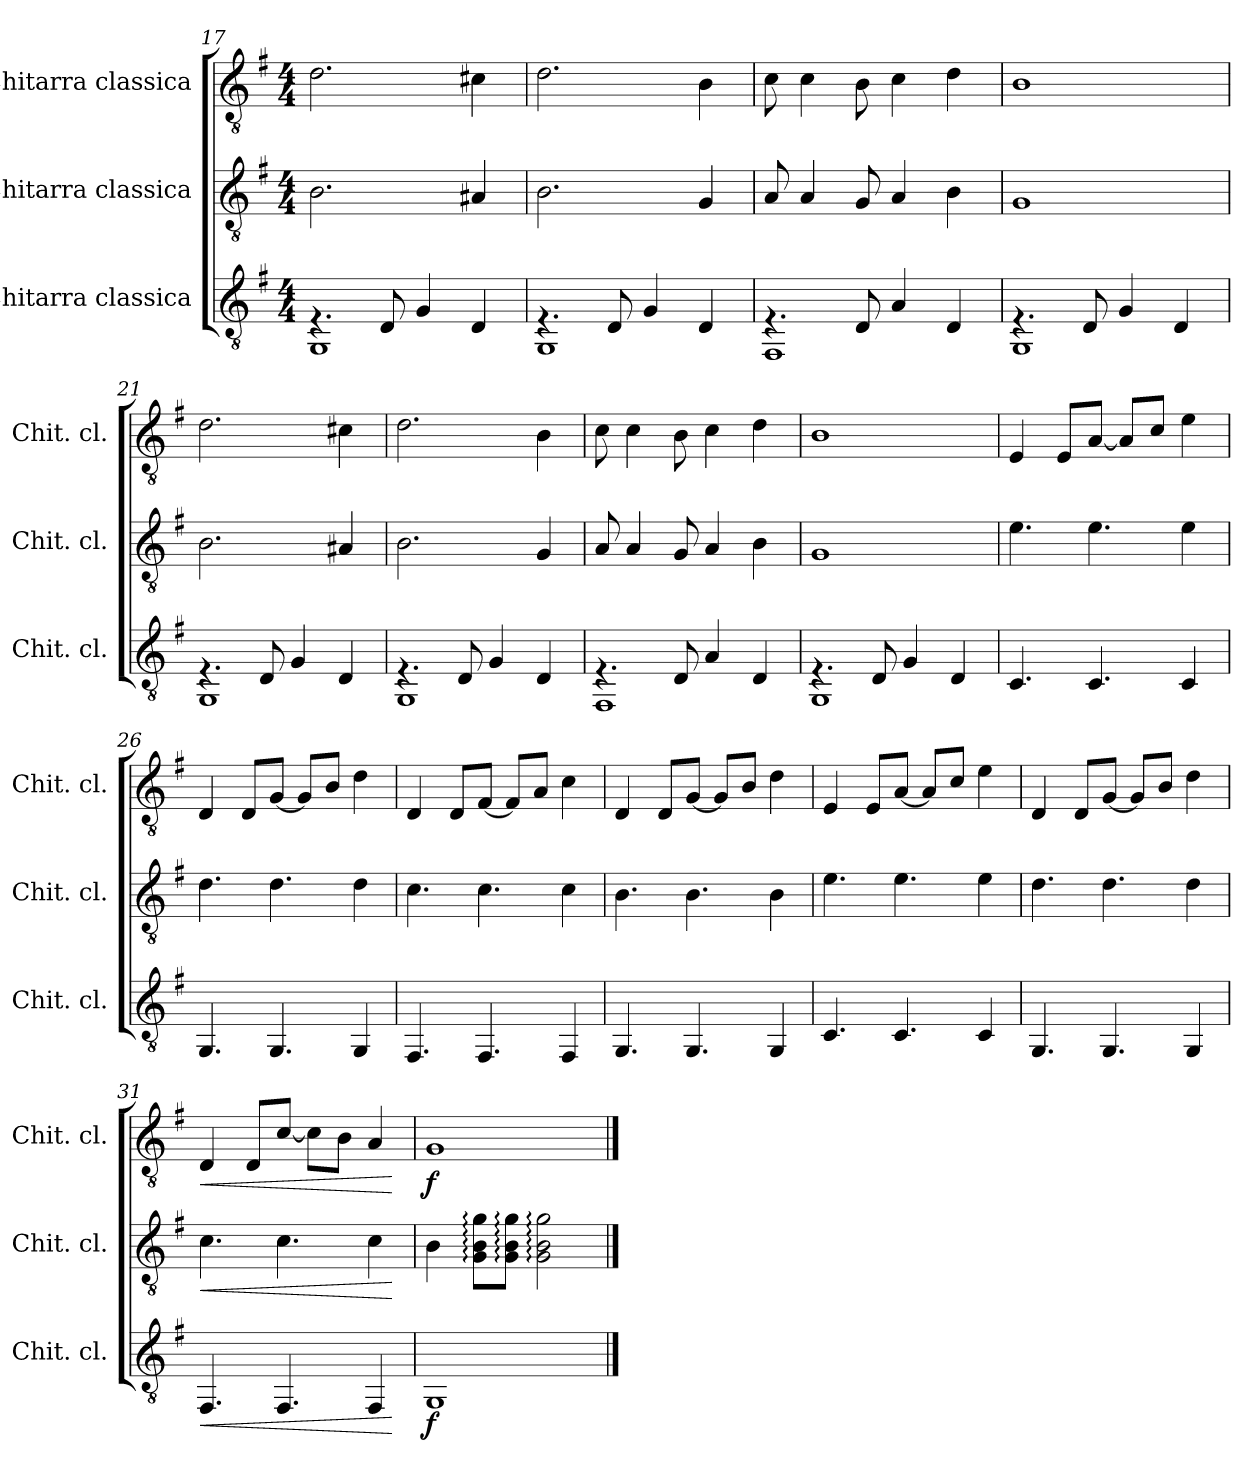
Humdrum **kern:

**kern	**dynam	**kern	**dynam	**kern	**dynam
*part3	*part3	*part2	*part2	*part1	*part1
*staff3	*staff3	*staff2	*staff2	*staff1	*staff1
*I"Chitarra classica	*	*I"Chitarra classica	*	*I"Chitarra classica	*
*I'Chit. cl.	*	*I'Chit. cl.	*	*I'Chit. cl.	*
*clefGv2	*	*clefGv2	*	*clefGv2	*
*k[f#]	*	*k[f#]	*	*k[f#]	*
*M4/4	*	*M4/4	*	*M4/4	*
=17	=17	=17	=17	=17	=17
*^	*	*	*	*	*
4.rE	1GG	.	2.B\	.	2.d\	.
8D/	.	.	.	.	.	.
4G/	.	.	.	.	.	.
4D/	.	.	4A#X/	.	4c#X\	.
=18	=18	=18	=18	=18	=18	=18
4.rE	1GG	.	2.B\	.	2.d\	.
8D/	.	.	.	.	.	.
4G/	.	.	.	.	.	.
4D/	.	.	4G/	.	4B\	.
!!LO:LB:g=z
=19	=19	=19	=19	=19	=19	=19
4.rE	1FF#	.	8A/	.	8c\	.
.	.	.	4A/	.	4c\	.
8D/	.	.	8G/	.	8B\	.
4A/	.	.	4A/	.	4c\	.
4D/	.	.	4B\	.	4d\	.
=20	=20	=20	=20	=20	=20	=20
4.rE	1GG	.	1G	.	1B	.
8D/	.	.	.	.	.	.
4G/	.	.	.	.	.	.
4D/	.	.	.	.	.	.
=21	=21	=21	=21	=21	=21	=21
4.rE	1GG	.	2.B\	.	2.d\	.
8D/	.	.	.	.	.	.
4G/	.	.	.	.	.	.
4D/	.	.	4A#X/	.	4c#X\	.
=22	=22	=22	=22	=22	=22	=22
4.rE	1GG	.	2.B\	.	2.d\	.
8D/	.	.	.	.	.	.
4G/	.	.	.	.	.	.
4D/	.	.	4G/	.	4B\	.
=23	=23	=23	=23	=23	=23	=23
4.rE	1FF#	.	8A/	.	8c\	.
.	.	.	4A/	.	4c\	.
8D/	.	.	8G/	.	8B\	.
4A/	.	.	4A/	.	4c\	.
4D/	.	.	4B\	.	4d\	.
=24	=24	=24	=24	=24	=24	=24
4.rE	1GG	.	1G	.	1B	.
8D/	.	.	.	.	.	.
4G/	.	.	.	.	.	.
4D/	.	.	.	.	.	.
*v	*v	*	*	*	*	*
!!LO:PB:g=z
=25	=25	=25	=25	=25	=25
4.C/	.	4.e\	.	4E/	.
.	.	.	.	8E/L	.
4.C/	.	4.e\	.	[8A/J	.
.	.	.	.	8A/L]	.
.	.	.	.	8c/J	.
4C/	.	4e\	.	4e\	.
=26	=26	=26	=26	=26	=26
4.GG/	.	4.d\	.	4D/	.
.	.	.	.	8D/L	.
4.GG/	.	4.d\	.	[8G/J	.
.	.	.	.	8G/L]	.
.	.	.	.	8B/J	.
4GG/	.	4d\	.	4d\	.
=27	=27	=27	=27	=27	=27
4.FF#/	.	4.c\	.	4D/	.
.	.	.	.	8D/L	.
4.FF#/	.	4.c\	.	[8F#/J	.
.	.	.	.	8F#/L]	.
.	.	.	.	8A/J	.
4FF#/	.	4c\	.	4c\	.
=28	=28	=28	=28	=28	=28
4.GG/	.	4.B\	.	4D/	.
.	.	.	.	8D/L	.
4.GG/	.	4.B\	.	[8G/J	.
.	.	.	.	8G/L]	.
.	.	.	.	8B/J	.
4GG/	.	4B\	.	4d\	.
=29	=29	=29	=29	=29	=29
4.C/	.	4.e\	.	4E/	.
.	.	.	.	8E/L	.
4.C/	.	4.e\	.	[8A/J	.
.	.	.	.	8A/L]	.
.	.	.	.	8c/J	.
4C/	.	4e\	.	4e\	.
!!LO:LB:g=z
=30	=30	=30	=30	=30	=30
4.GG/	.	4.d\	.	4D/	.
.	.	.	.	8D/L	.
4.GG/	.	4.d\	.	[8G/J	.
.	.	.	.	8G/L]	.
.	.	.	.	8B/J	.
4GG/	.	4d\	.	4d\	.
=31	=31	=31	=31	=31	=31
!	!LO:HP:b	!	!LO:HP:b	!	!LO:HP:b
4.FF#/	<	4.c\	<	4D/	<
.	.	.	.	8D/L	.
4.FF#/	.	4.c\	.	[8c/J	.
.	.	.	.	8c\L]	.
.	.	.	.	8B\J	.
4FF#/	.	4c\	.	4A/	.
.	[	.	[	.	[
=32	=32	=32	=32	=32	=32
!	!LO:DY:b	!	!	!	!LO:DY:b
1GG	f	4B\	.	1G	f
.	.	8G\: 8B\: 8g\:L	.	.	.
.	.	8G\: 8B\: 8g\:J	.	.	.
.	.	2G\: 2B\: 2g\:	.	.	.
==	==	==	==	==	==
*-	*-	*-	*-	*-	*-
